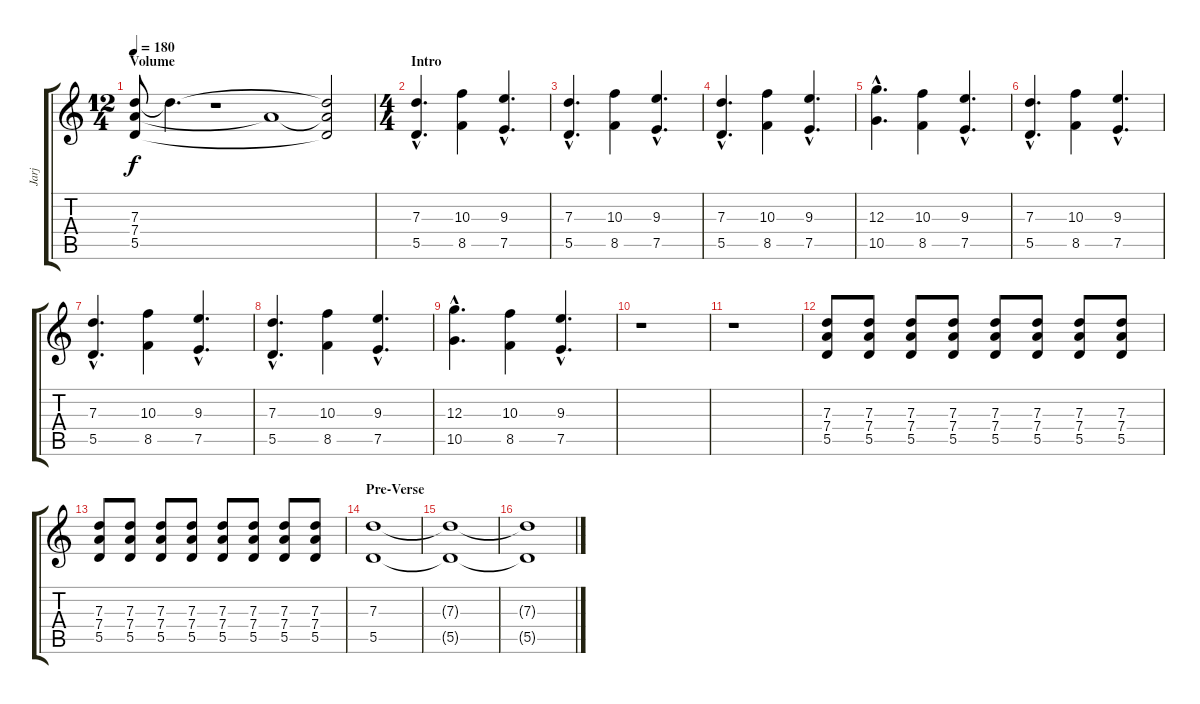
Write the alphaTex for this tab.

\track ("Jarj" "Jarj") {instrument distortionguitar}
\staff {score tabs}
\tuning (E4 B3 G3 D3 A2 E2) {hide}
\ts (12 4)
\section ("" "Volume")
\tempo 180
\clef g2
\ks c
(7.3 7.4 5.5).8{dy f volume 0 instrument distortionguitar} 7.3{t}.4{d volume 11} r.1 7.4{t}.1 (7.3{t} 7.4{t} 5.5{t}).2 |
\ts (4 4)
\section ("" "Intro")
(7.3{hac} 5.5{hac}).4{d} (10.3 8.5).4 (9.3{hac} 7.5{hac}).4{d} |
(7.3{hac} 5.5{hac}).4{d} (10.3 8.5).4 (9.3{hac} 7.5{hac}).4{d} |
(7.3{hac} 5.5{hac}).4{d} (10.3 8.5).4 (9.3{hac} 7.5{hac}).4{d} |
(12.3{hac} 10.5{hac}).4{d} (10.3 8.5).4 (9.3{hac} 7.5{hac}).4{d} |
(7.3{hac} 5.5{hac}).4{d} (10.3 8.5).4 (9.3{hac} 7.5{hac}).4{d} |
(7.3{hac} 5.5{hac}).4{d} (10.3 8.5).4 (9.3{hac} 7.5{hac}).4{d} |
(7.3{hac} 5.5{hac}).4{d} (10.3 8.5).4 (9.3{hac} 7.5{hac}).4{d} |
(12.3{hac} 10.5{hac}).4{d} (10.3 8.5).4 (9.3{hac} 7.5{hac}).4{d} |
r.1 |
r.1 |
(7.3 7.4 5.5).8 (7.3 7.4 5.5).8 (7.3 7.4 5.5).8 (7.3 7.4 5.5).8 (7.3 7.4 5.5).8 (7.3 7.4 5.5).8 (7.3 7.4 5.5).8 (7.3 7.4 5.5).8 |
(7.3 7.4 5.5).8 (7.3 7.4 5.5).8 (7.3 7.4 5.5).8 (7.3 7.4 5.5).8 (7.3 7.4 5.5).8 (7.3 7.4 5.5).8 (7.3 7.4 5.5).8 (7.3 7.4 5.5).8 |
\section ("" "Pre-Verse")
(7.3 5.5).1{volume 16} |
(7.3{t} 5.5{t}).1 |
(7.3{t} 5.5{t}).1{volume 14}
